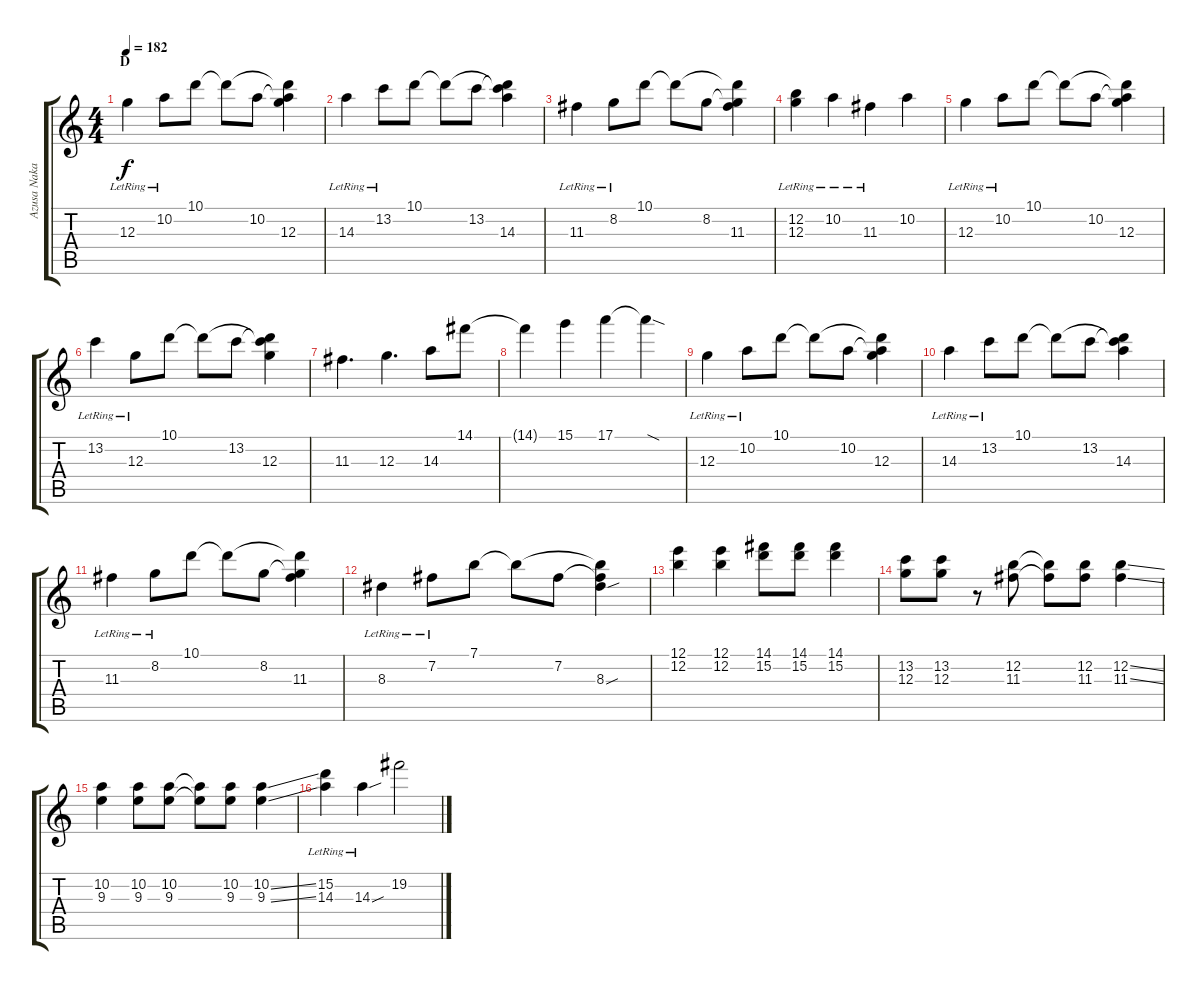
\track ("Azusa Nakano" "Azusa Naka") {instrument overdrivenguitar}
\staff {score tabs}
\tuning (E4 B3 G3 D3 A2 E2) {hide}
\ts (4 4)
\section ("" "D")
\tempo 182
\clef g2
\ks c
12.3{lr}.4{dy f} 10.2{lr}.8 10.1.8 10.1{t}.8 10.2.8 (10.1{t} 10.2{t} 12.3).4 |
14.3{lr}.4 13.2{lr}.8 10.1.8 10.1{t}.8 13.2.8 (10.1{t} 13.2{t} 14.3).4 |
11.3{lr}.4 8.2{lr}.8 10.1.8 10.1{t}.8 8.2.8 (10.1{t} 8.2{t} 11.3).4 |
(12.2{lr} 12.3{lr}).4 10.2{lr}.4 11.3{lr}.4 10.2.4 |
12.3{lr}.4 10.2{lr}.8 10.1.8 10.1{t}.8 10.2.8 (10.1{t} 10.2{t} 12.3).4 |
13.2{lr}.4 12.3{lr}.8 10.1.8 10.1{t}.8 13.2.8 (10.1{t} 13.2{t} 12.3).4 |
11.3.4{d} 12.3.4{d} 14.3.8 14.1.8 |
14.1{t}.4 15.1.4 17.1.4 17.1{sod t}.4 |
12.3{lr}.4 10.2{lr}.8 10.1.8 10.1{t}.8 10.2.8 (10.1{t} 10.2{t} 12.3).4 |
14.3{lr}.4 13.2{lr}.8 10.1.8 10.1{t}.8 13.2.8 (10.1{t} 13.2{t} 14.3).4 |
11.3{lr}.4 8.2{lr}.8 10.1.8 10.1{t}.8 8.2.8 (10.1{t} 8.2{t} 11.3).4 |
8.3{lr}.4 7.2{lr}.8 7.1.8 7.1{t}.8 7.2.8 (7.1{t} 7.2{t} 8.3{sou}).4 |
(12.1 12.2).4 (12.1 12.2).4 (14.1 15.2).8 (14.1 15.2).8 (14.1 15.2).4 |
(13.2 12.3).8 (13.2 12.3).8 r.8 (12.2 11.3).8 (12.2{t} 11.3{t}).8 (12.2 11.3).8 (12.2{ss} 11.3{ss}).4 |
(10.2 9.3).4 (10.2 9.3).8 (10.2 9.3).8 (10.2{t} 9.3{t}).8 (10.2 9.3).8 (10.2{ss} 9.3{ss}).4 |
(15.2{lr} 14.3{lr}).4 14.3{sou lr}.4 19.2.2
